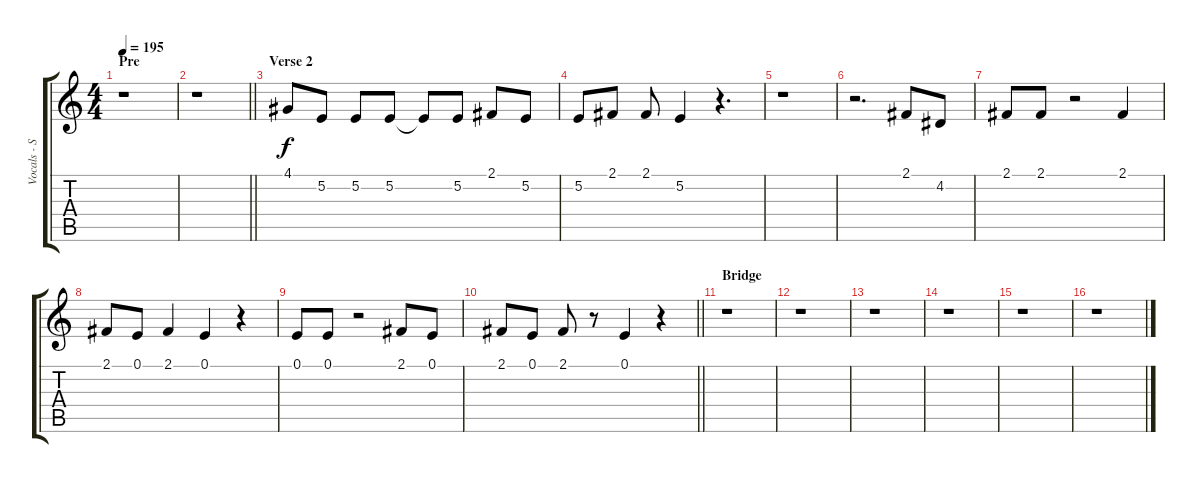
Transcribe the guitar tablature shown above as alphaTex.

\track ("Vocals - Steve" "Vocals - S") {mute instrument trumpet}
\staff {score tabs}
\tuning (E4 B3 G3 D3 A2 E2) {hide}
\ts (4 4)
\section ("" "Pre")
\tempo 195
\clef g2
\ks c
r.1{dy f} |
\barLineRight lightlight
r.1 |
\section ("" "Verse 2")
4.1.8 5.2.8 5.2.8 5.2.8 5.2{t}.8 5.2.8 2.1.8 5.2.8 |
5.2.8 2.1.8 2.1.8 5.2.4 r.4{d} |
r.1 |
r.2{d} 2.1.8 4.2.8 |
2.1.8 2.1.8 r.2 2.1.4 |
2.1.8 0.1.8 2.1.4 0.1.4 r.4 |
0.1.8 0.1.8 r.2 2.1.8 0.1.8 |
\barLineRight lightlight
2.1.8 0.1.8 2.1.8 r.8 0.1.4 r.4 |
\section ("" "Bridge")
r.1 |
r.1 |
r.1 |
r.1 |
r.1 |
r.1
